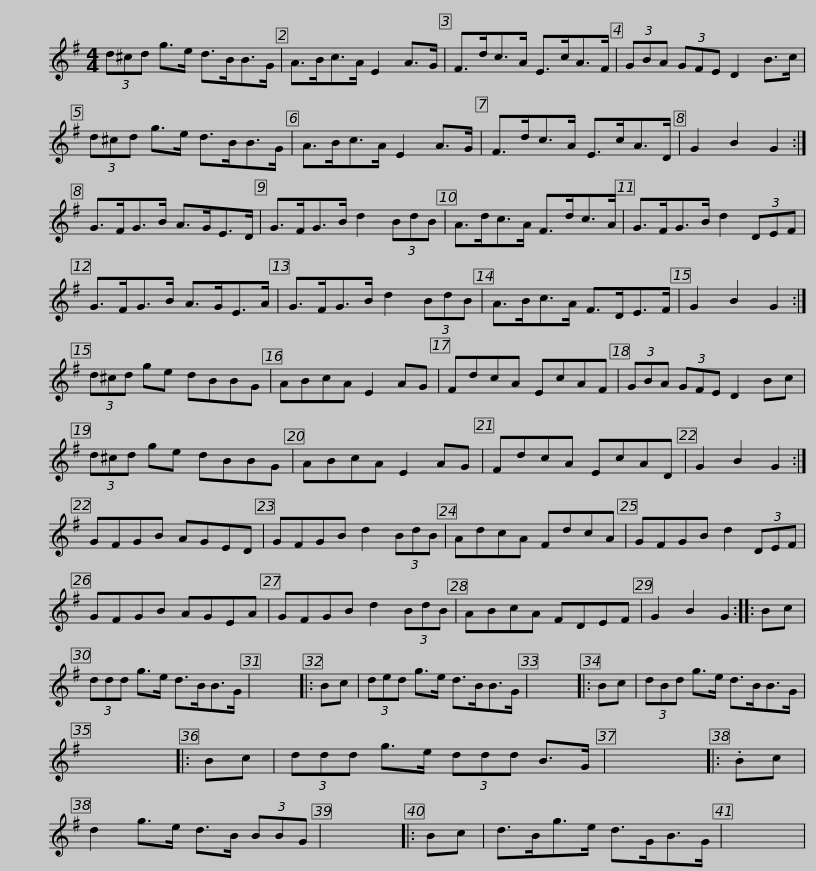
X:1
L:1/8
M:4/4
I:linebreak $
K:G
V:1 treble
V:1
 (3d^cd g>e d>BB>G | A>Bc>A E2 A>G | F>dc>A E>cA>F | (3GBA (3GFE D2 B>c |$ (3d^cd g>e d>BB>G | %5
 A>Bc>A E2 A>G | F>dc>A E>cA>D | G2 B2 G2 :| G>FG>B A>GE>D |$ G>FG>B d2 (3BdB | %10
 A>dc>A F>dc>A | G>FG>B d2 (3DEF | G>FG>B A>GE>A | G>FG>B d2 (3BdB |$ A>Bc>A F>DE>F | %15
 G2 B2 G2 :| (3d^cd ge dBBG | ABcA E2 AG | FdcA EcAF |$ (3GBA (3GFE D2 Bc | %20
 (3d^cd ge dBBG | ABcA E2 AG | FdcA EcAD | G2 B2 G2 :| GFGB AGED |$ %25
 GFGB d2 (3BdB | AdcA FdcA | GFGB d2 (3DEF | GFGB AGEA | GFGB d2 (3BdB |$ %30
 ABcA FDEF | G2 B2 G2 :: Bc | (3ddd g>e d>BB>G | x8 |: %35
 Bc | (3ded g>e d>BB>G | x8 |:$ Bc | (3dBd g>e d>BB>G | %40
 x8 |: Bc | (3ddd g>e (3ddd B>G | x8 |: .Bc | %45
 d2 g>e d>B (3BBG |$ x8 |: Bc | d>Bg>e d>GB>G | x8 | %50
